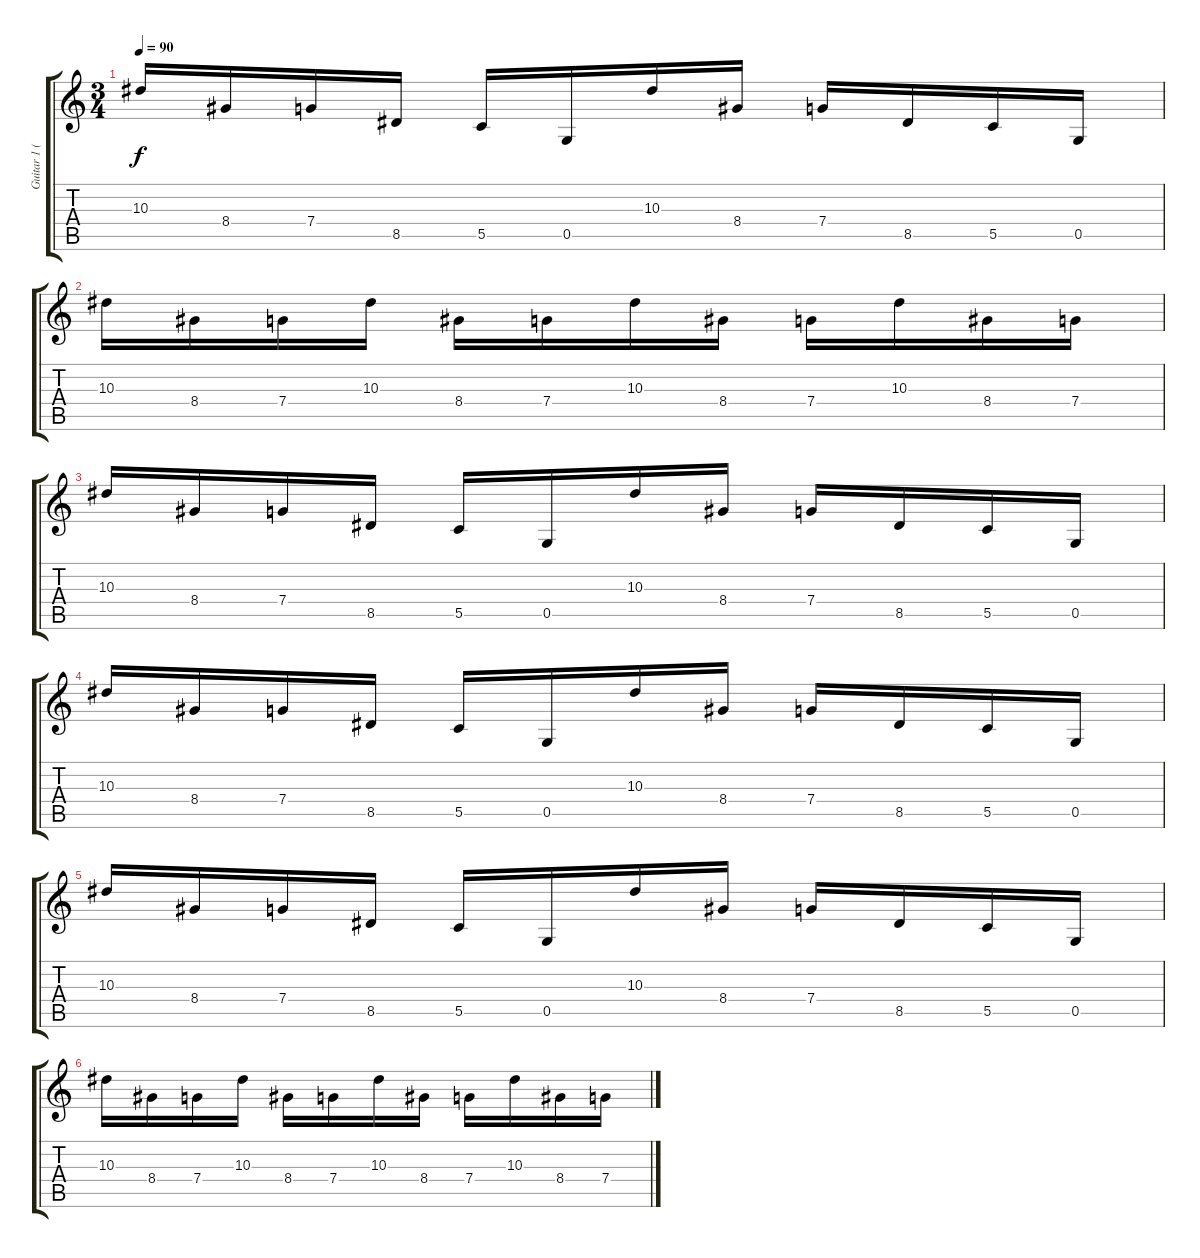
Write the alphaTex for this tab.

\track ("Guitar 1 (Adam)" "Guitar 1 (") {instrument acousticguitarsteel}
\staff {score tabs}
\tuning (D4 A3 F3 C3 G2 C2) {hide}
\ts (3 4)
\tempo 90
\clef g2
\ks c
10.3.16{dy f} 8.4.16 7.4.16 8.5.16 5.5.16 0.5.16 10.3.16 8.4.16 7.4.16 8.5.16 5.5.16 0.5.16 |
10.3.16 8.4.16 7.4.16 10.3.16 8.4.16 7.4.16 10.3.16 8.4.16 7.4.16 10.3.16 8.4.16 7.4.16 |
10.3.16{volume 0} 8.4.16 7.4.16 8.5.16 5.5.16 0.5.16 10.3.16 8.4.16 7.4.16 8.5.16 5.5.16 0.5.16 |
10.3.16 8.4.16 7.4.16 8.5.16 5.5.16 0.5.16 10.3.16 8.4.16 7.4.16 8.5.16 5.5.16 0.5.16 |
10.3.16 8.4.16 7.4.16 8.5.16 5.5.16 0.5.16 10.3.16 8.4.16 7.4.16 8.5.16 5.5.16 0.5.16 |
10.3.16 8.4.16 7.4.16 10.3.16 8.4.16 7.4.16 10.3.16 8.4.16 7.4.16 10.3.16 8.4.16 7.4.16
